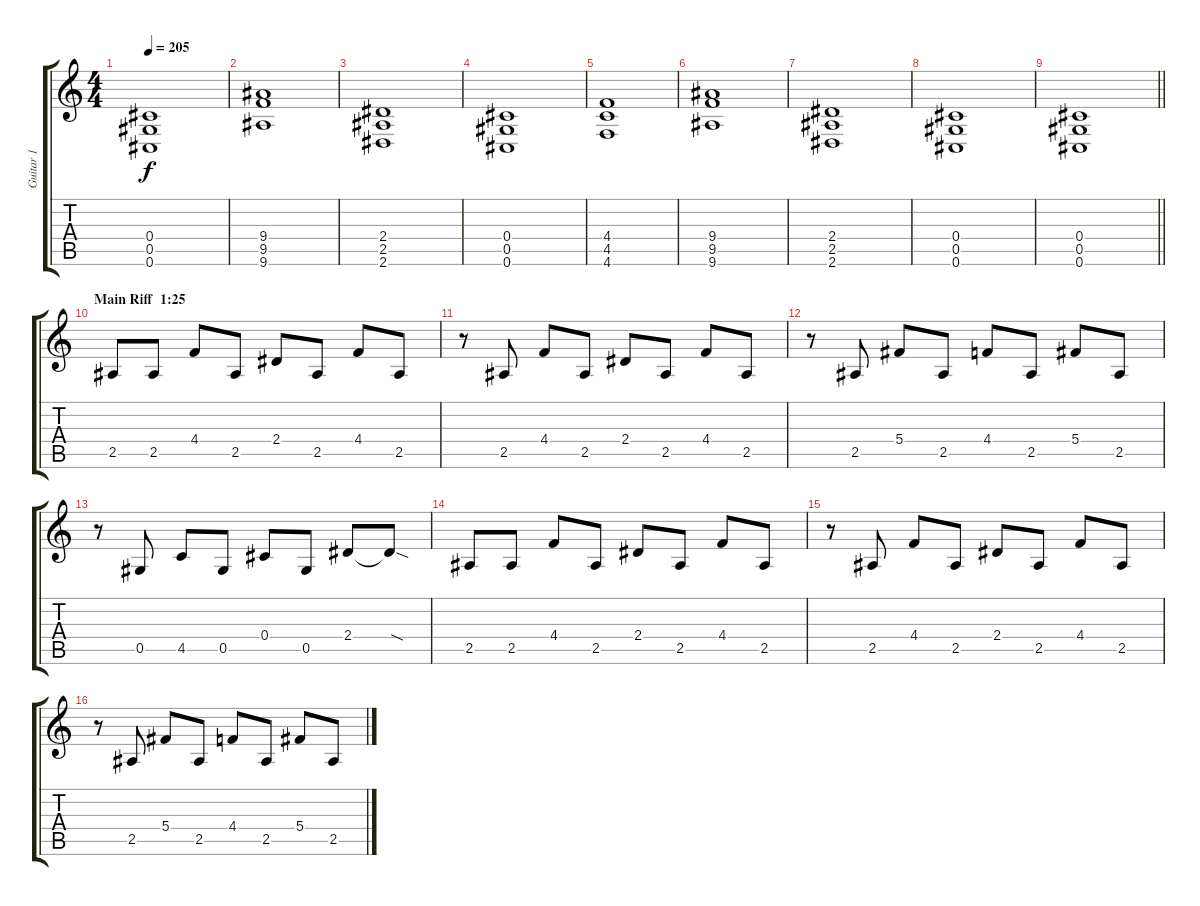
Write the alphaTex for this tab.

\track ("Guitar 1" "Guitar 1") {instrument distortionguitar}
\staff {score tabs}
\tuning (Eb4 Bb3 Gb3 Db3 Ab2 Db2) {hide}
\ts (4 4)
\tempo 205
\clef g2
\ks c
(0.4 0.5 0.6).1{dy f} |
(9.4 9.5 9.6).1 |
(2.4 2.5 2.6).1 |
(0.4 0.5 0.6).1 |
(4.4 4.5 4.6).1 |
(9.4 9.5 9.6).1 |
(2.4 2.5 2.6).1 |
(0.4 0.5 0.6).1 |
\barLineRight lightlight
(0.4 0.5 0.6).1 |
\section ("" "Main Riff  1:25")
2.5.8 2.5.8 4.4.8 2.5.8 2.4.8 2.5.8 4.4.8 2.5.8 |
r.8 2.5.8 4.4.8 2.5.8 2.4.8 2.5.8 4.4.8 2.5.8 |
r.8 2.5.8 5.4.8 2.5.8 4.4.8 2.5.8 5.4.8 2.5.8 |
r.8 0.5.8 4.5.8 0.5.8 0.4.8 0.5.8 2.4.8 2.4{sod t}.8 |
2.5.8 2.5.8 4.4.8 2.5.8 2.4.8 2.5.8 4.4.8 2.5.8 |
r.8 2.5.8 4.4.8 2.5.8 2.4.8 2.5.8 4.4.8 2.5.8 |
r.8 2.5.8 5.4.8 2.5.8 4.4.8 2.5.8 5.4.8 2.5.8
